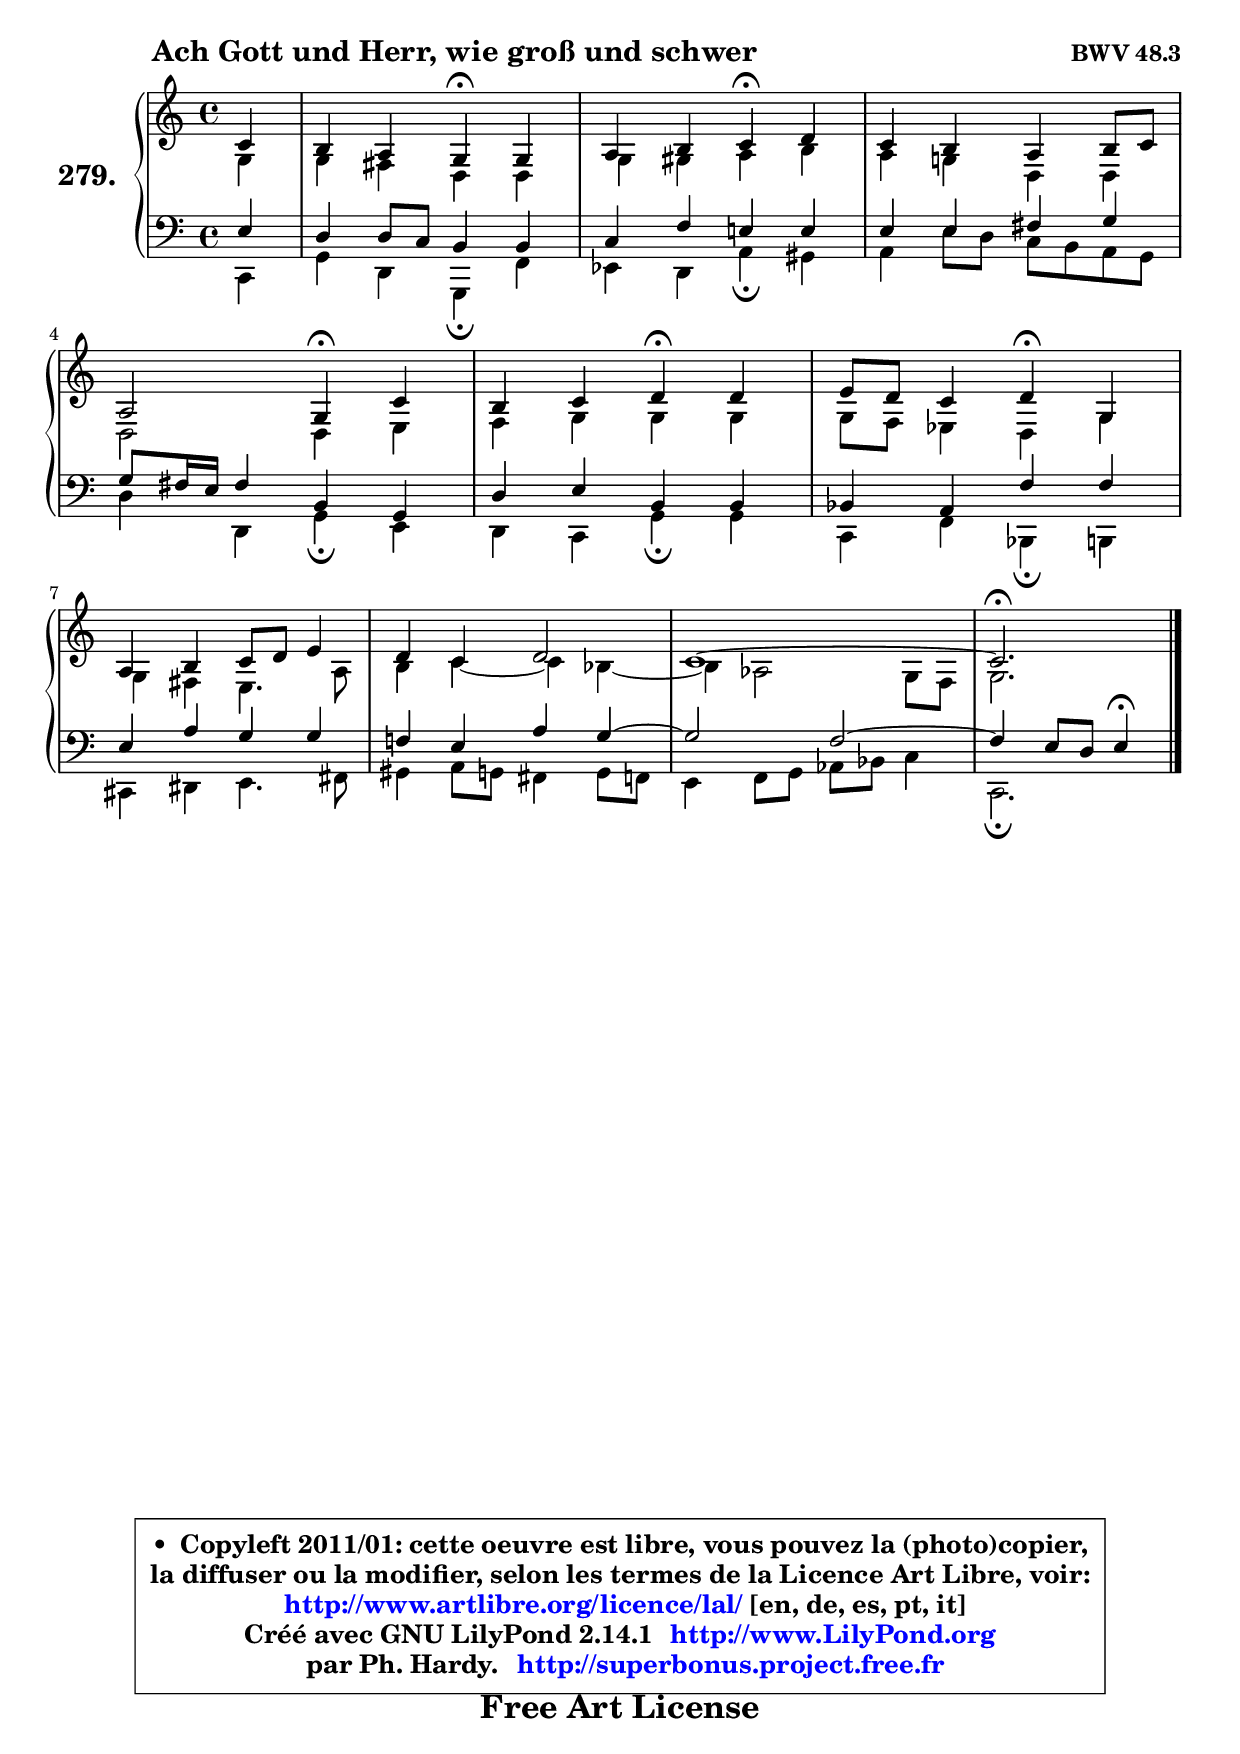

\version "2.14.1"

    \paper {
%	system-system-spacing #'padding = #0.1
%	score-system-spacing #'padding = #0.1
%	ragged-bottom = ##f
%	ragged-last-bottom = ##f
	}

    \header {
      opus = \markup { \bold "BWV 48.3" }
      piece = \markup { \hspace #9 \fontsize #2 \bold "Ach Gott und Herr, wie groß und schwer" }
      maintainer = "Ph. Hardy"
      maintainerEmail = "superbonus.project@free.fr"
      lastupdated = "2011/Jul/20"
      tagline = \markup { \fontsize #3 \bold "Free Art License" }
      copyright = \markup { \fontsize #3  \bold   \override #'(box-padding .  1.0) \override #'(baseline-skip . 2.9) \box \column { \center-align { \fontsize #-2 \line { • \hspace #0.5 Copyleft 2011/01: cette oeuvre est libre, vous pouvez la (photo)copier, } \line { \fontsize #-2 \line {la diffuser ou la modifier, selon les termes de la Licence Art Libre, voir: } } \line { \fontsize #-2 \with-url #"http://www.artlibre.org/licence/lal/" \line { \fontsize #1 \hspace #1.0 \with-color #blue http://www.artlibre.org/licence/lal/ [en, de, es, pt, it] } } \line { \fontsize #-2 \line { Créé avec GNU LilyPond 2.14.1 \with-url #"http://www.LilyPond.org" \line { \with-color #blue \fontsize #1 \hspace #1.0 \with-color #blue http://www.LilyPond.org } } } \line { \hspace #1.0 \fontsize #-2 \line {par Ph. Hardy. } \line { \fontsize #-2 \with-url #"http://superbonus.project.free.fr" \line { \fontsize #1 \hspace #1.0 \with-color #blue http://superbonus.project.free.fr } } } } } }

	  }

  guidemidi = {
        r4 |
        r2 \tempo 4 = 30 r4 \tempo 4 = 78 r4 |
        r2 \tempo 4 = 30 r4 \tempo 4 = 78 r4 |
        R1 |
        r2 \tempo 4 = 30 r4 \tempo 4 = 78 r4 |
        r2 \tempo 4 = 30 r4 \tempo 4 = 78 r4 |
        r2 \tempo 4 = 30 r4 \tempo 4 = 78 r4 |
        R1 |
        R1 |
        R1 |
        \tempo 4 = 40 r2. 
	}

  upper = {
\displayLilyMusic \transpose bes c {
	\time 4/4
	\key bes \major
	\clef treble
	\partial 4
	\voiceOne
	<< { 
	% SOPRANO
	\set Voice.midiInstrument = "acoustic grand"
	\relative c'' {
        bes4 |
        a4 g f\fermata f |
        g4 a bes\fermata c |
        bes4 a g a8 bes |
\break
        g2 f4\fermata bes |
        a4 bes c\fermata c |
        d8 c bes4 c\fermata f, |
\break
        g4 a bes8 c d4 |
        c4 bes c2 |
        bes1 ~ |
        bes2.\fermata
        \bar "|."
	} % fin de relative
	}

	\context Voice="1" { \voiceTwo 
	% ALTO
	\set Voice.midiInstrument = "acoustic grand"
	\relative c' {
        f4 |
        f4 e c c |
        f4 fis g a |
        g4 f! c c |
        c2 c4 d |
        es4 f f f |
        f8 es des4 c f |
        f4 e d4. g8 |
        a4 bes ~ bes aes4 ~ |
	aes4 ges2 f8 es |
        f2.
        \bar "|."
	} % fin de relative
	\oneVoice
	} >>
}
	}

    lower = {
\transpose bes c {
	\time 4/4
	\key bes \major
	\clef bass
	\partial 4
	\voiceOne
	<< { 
	% TENOR
	\set Voice.midiInstrument = "acoustic grand"
	\relative c' {
        d4 |
        c4 c8 bes a4 a |
        bes4 es d! d |
        d4 d e f |
        f8 e16 d e4 a, f |
        c'4 d a a |
        aes4 g es' es |
        d4 g f f |
        es!4 d g f ~ |
	f2 es2 ~ |
	es4 d8 c d4\fermata
        \bar "|."
	} % fin de relative
	}
	\context Voice="1" { \voiceTwo 
	% BASS
	\set Voice.midiInstrument = "acoustic grand"
	\relative c {
        bes4 |
        f'4 c f,\fermata es' |
        des4 c g'\fermata fis |
        g4 d'8 c bes a g f |
        c'4 c, f\fermata d |
        c4 bes f'\fermata f |
        bes,4 es aes,\fermata a |
        b4 cis d4. e8 |
        fis4 g8 f e4 f8 es |
        d4 es8 f ges aes bes4 |
        bes,2.\fermata
        \bar "|."
	} % fin de relative
	\oneVoice
	} >>
}
	}


    \score { 

	\new PianoStaff <<
	\set PianoStaff.instrumentName = \markup { \bold \huge "279." }
	\new Staff = "upper" \upper
	\new Staff = "lower" \lower
	>>

    \layout {
%	ragged-last = ##f
	   }

         } % fin de score

  \score {
    \unfoldRepeats { << \guidemidi \upper \lower >> }
    \midi {
    \context {
     \Staff
      \remove "Staff_performer"
               }

     \context {
      \Voice
       \consists "Staff_performer"
                }

     \context { 
      \Score
      tempoWholesPerMinute = #(ly:make-moment 78 4)
		}
	    }
	}


